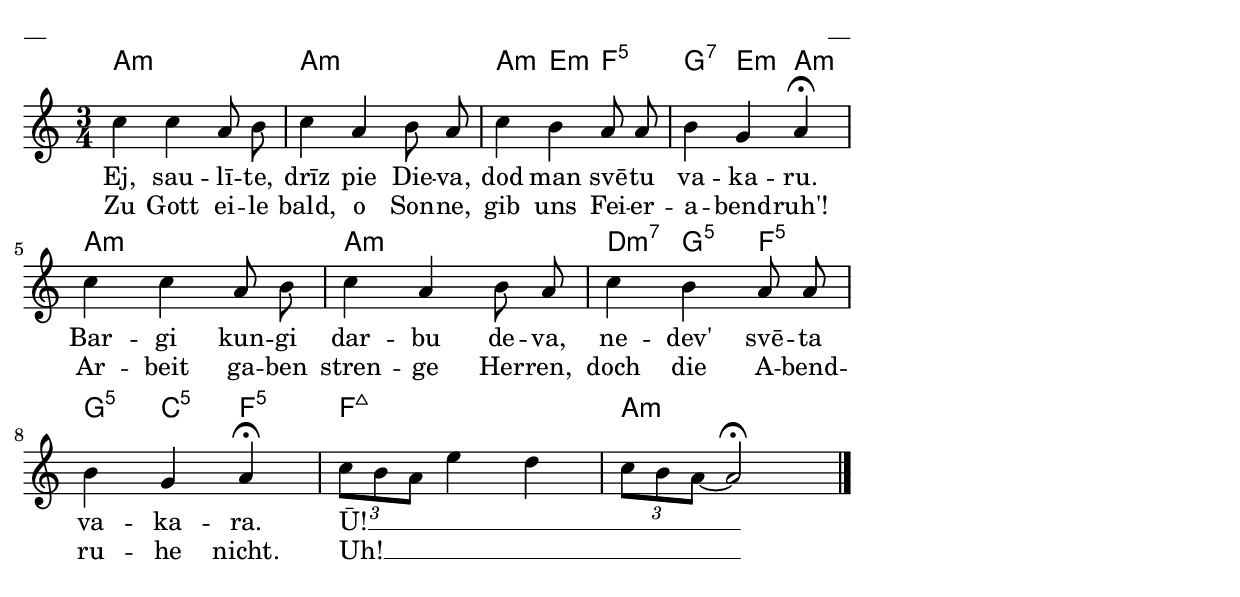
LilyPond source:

\version "2.13.16"
%\header {
% title = "Ej, saulīte, drīz pie Dieva"
%}
% J.Vītola t.dz. ar klavieru pavadījumu
\paper {
line-width = 14\cm
left-margin = 0.4\cm
between-system-padding = 0.3\cm
between-system-space = 0.3\cm
}
\layout {
indent = #0
ragged-last = ##f
}


voiceA = \relative c' {
\clef "treble"
\key a \minor
\time 3/4
c'4 c a8 b | c4 a b8 a | c4 b a8 a | b4 g a\fermata |
c4 c a8 b | c4 a b8 a | c4 b a8 a | b4 g a\fermata |
\times 2/3 { c8[ b a] } e'4 d | \times 2/3 { c8[ b a~] } a2\fermata 
\bar "|."
}



lyricAA = \lyricmode {
Ej, sau -- lī -- te, drīz pie Die -- va, dod man svē -- tu va -- ka -- ru. 
Bar -- gi kun -- gi dar -- bu de -- va, ne -- dev' svē -- ta va -- ka -- ra. 
Ū! __ _ _ _ 
}

lyricAB = \lyricmode {
Zu Gott ei -- le bald, o Son -- ne, gib uns Fei -- er -- a -- bend -- ruh'!
Ar -- beit ga -- ben stren -- ge Her -- ren, doch die A -- bend -- ru -- he nicht.
Uh! __ _ _ _
}


chordsA = \chordmode {
\time 3/4
a2.:m | a2.:m | a4:m e4:m f4:5 | g4:7 e4:m a4:m |
a2.:m | a2.:m | d4:m7 g4:5 f4:5 | g4:5 c4:5 f4:5 |
f2.:maj7 | a2.:m 

}

fullScore = <<
\new ChordNames { \chordsA }
\new Staff {
<<
\new Voice = "voiceA" { \oneVoice \autoBeamOff \voiceA }
\lyricsto "voiceA" \new Lyrics \lyricAA
\lyricsto "voiceA" \new Lyrics \lyricAB
>>
}
>>

\score {
\fullScore
\header { piece = "__" opus = "__" }
}
\markup { \with-color #(x11-color 'white) \sans \smaller "__" }
\score {
\unfoldRepeats
\fullScore
\midi {
\context { \Staff \remove "Staff_performer" }
\context { \Voice \consists "Staff_performer" }
}
}


